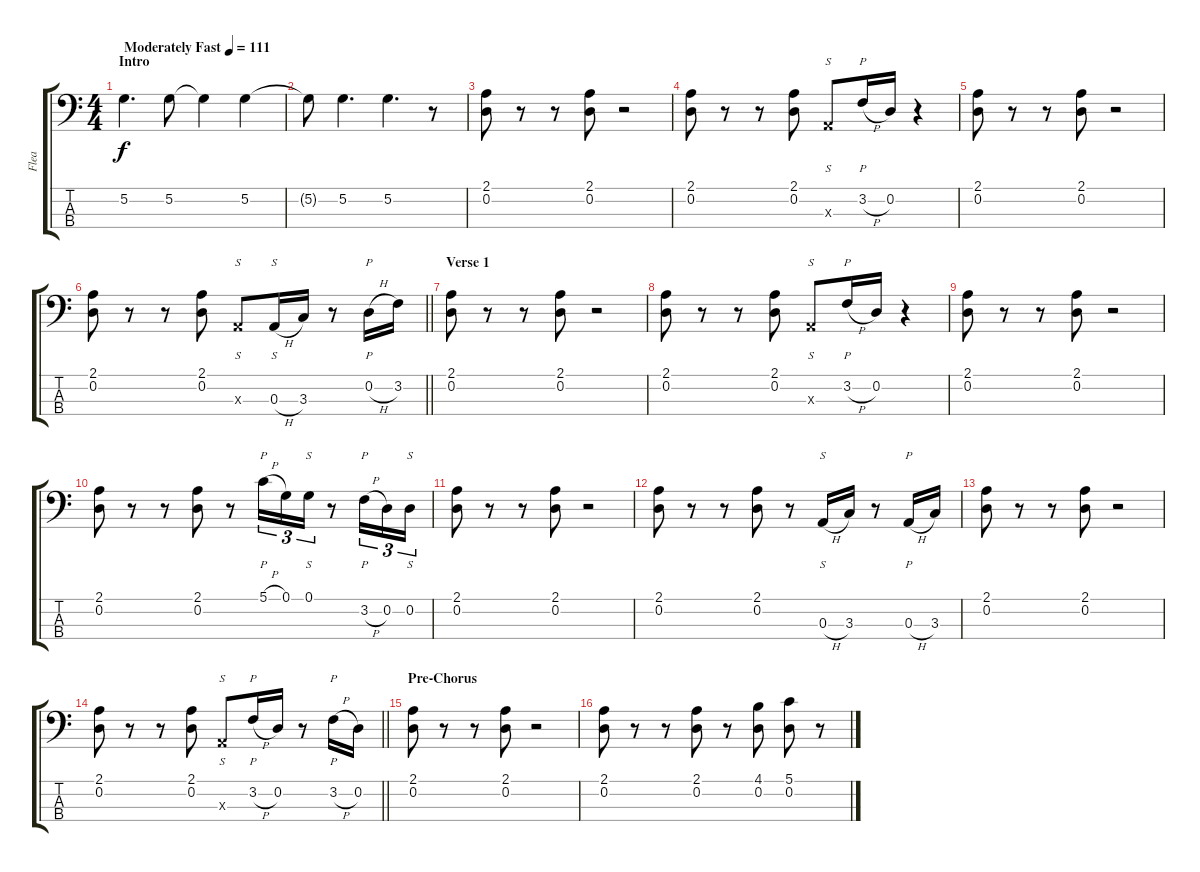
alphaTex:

\track ("Flea" "Flea") {instrument electricbassfinger}
\staff {score tabs}
\tuning (G2 D2 A1 E1) {hide}
\ts (4 4)
\section ("" "Intro")
\tempo (111 "Moderately Fast")
\clef f4
\ks c
5.2.4{d dy f instrument electricbassfinger} 5.2.8 5.2{t}.4 5.2.4 |
5.2{t}.8 5.2.4{d} 5.2.4{d} r.8 |
(2.1 0.2).8{instrument slapbass1} r.8 r.8 (2.1 0.2).8 r.2 |
(2.1 0.2).8 r.8 r.8 (2.1 0.2).8 0.3{x}.8{s} 3.2{h}.16{p} 0.2.16 r.4 |
(2.1 0.2).8{instrument slapbass1} r.8 r.8 (2.1 0.2).8 r.2 |
\barLineRight lightlight
(2.1 0.2).8 r.8 r.8 (2.1 0.2).8 0.3{x}.8{s} 0.3{h}.16{s} 3.3.16 r.8 0.2{h}.16{p} 3.2.16 |
\section ("" "Verse 1")
(2.1 0.2).8{instrument slapbass1} r.8 r.8 (2.1 0.2).8 r.2 |
(2.1 0.2).8 r.8 r.8 (2.1 0.2).8 0.3{x}.8{s} 3.2{h}.16{p} 0.2.16 r.4 |
(2.1 0.2).8{instrument slapbass1} r.8 r.8 (2.1 0.2).8 r.2 |
(2.1 0.2).8 r.8 r.8 (2.1 0.2).8 r.8 5.1{h}.16{p tu (3 2)} 0.1.16{tu (3 2) beam merge} 0.1.16{s tu (3 2)} r.8 3.2{h}.16{p tu (3 2)} 0.2.16{tu (3 2) beam merge} 0.2.16{s tu (3 2)} |
(2.1 0.2).8{instrument slapbass1} r.8 r.8 (2.1 0.2).8 r.2 |
(2.1 0.2).8 r.8 r.8 (2.1 0.2).8 r.8 0.3{h}.16{s} 3.3.16 r.8 0.3{h}.16{p} 3.3.16 |
(2.1 0.2).8{instrument slapbass1} r.8 r.8 (2.1 0.2).8 r.2 |
\barLineRight lightlight
(2.1 0.2).8 r.8 r.8 (2.1 0.2).8 0.3{x}.8{s} 3.2{h}.16{p} 0.2.16 r.8 3.2{h}.16{p} 0.2.16 |
\section ("" "Pre-Chorus")
(2.1 0.2).8{instrument slapbass1} r.8 r.8 (2.1 0.2).8 r.2 |
(2.1 0.2).8 r.8 r.8 (2.1 0.2).8 r.8 (4.1 0.2).8 (5.1 0.2).8 r.8
